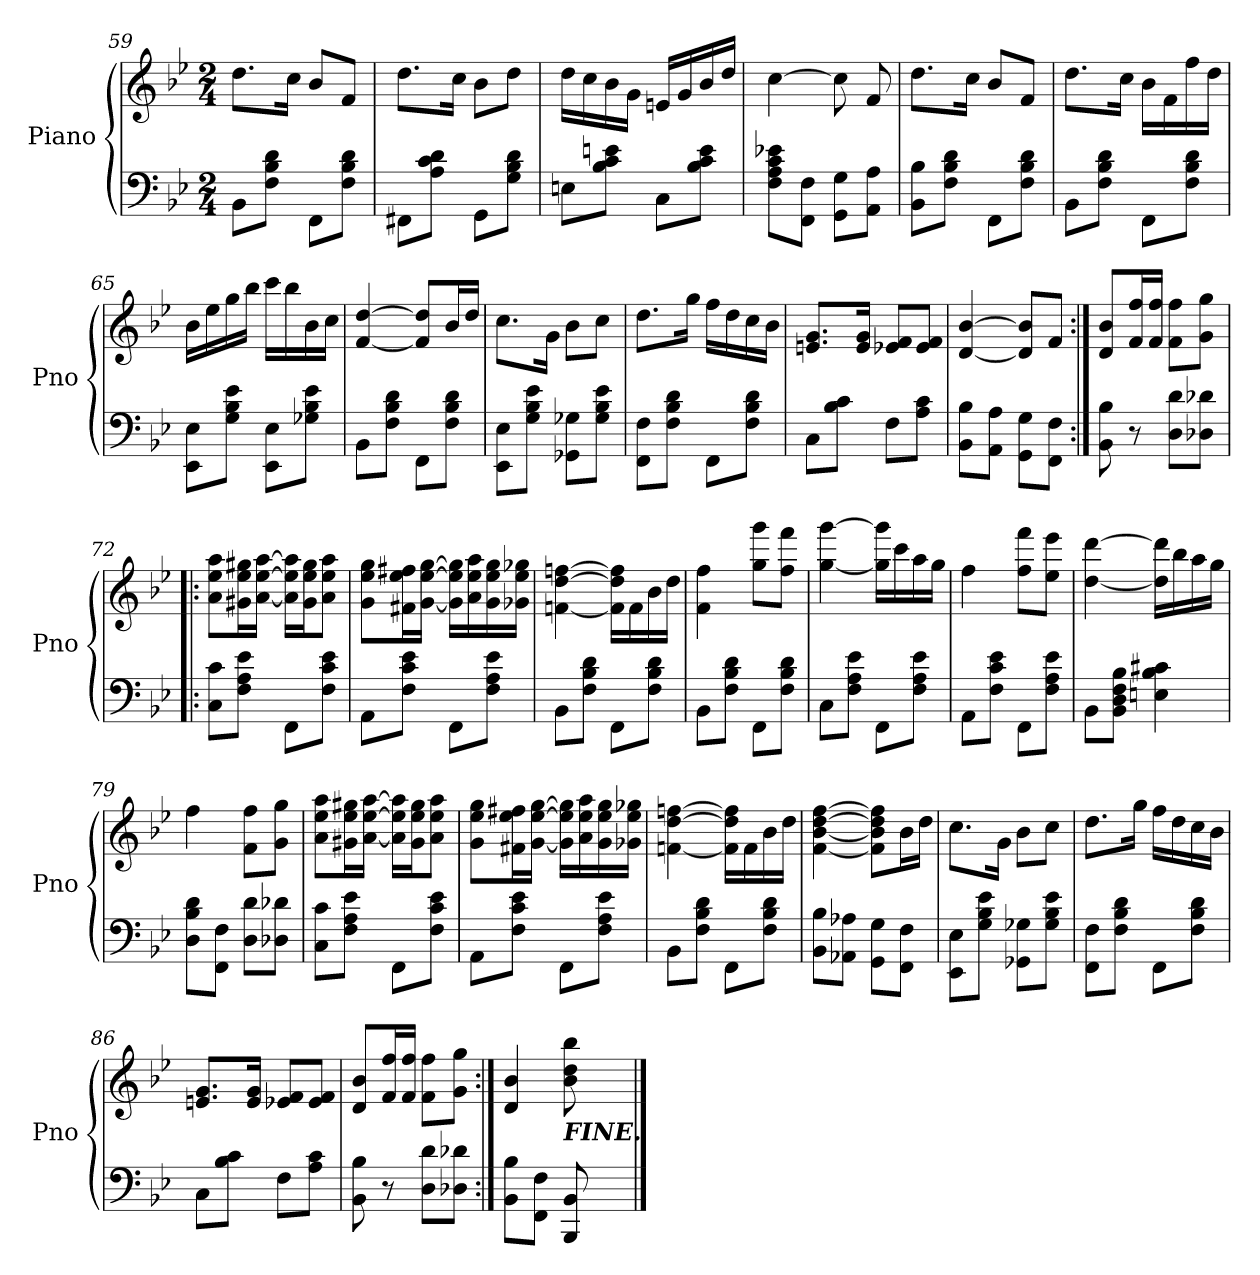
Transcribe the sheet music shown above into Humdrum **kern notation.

**kern	**kern
*part1	*part1
*staff2	*staff1
*I"Piano	*
*I'Pno	*
*clefF4	*clefG2
*k[b-e-]	*k[b-e-]
*M2/4	*M2/4
=59	=59
8BB-L	8.ddL
8F 8B- 8dJ	.
.	16ccJk
8FFL	8b-L
8F 8B- 8dJ	8fJ
=60	=60
8FF#XL	8.ddL
8A 8c 8dJ	.
.	16ccJk
8GGL	8b-L
8G 8B- 8dJ	8ddJ
=61	=61
8EnL	16ddLL
.	16cc
8B- 8c 8enJ	16b-
.	16gJJ
8CL	16enLL
.	16g
8B- 8c 8eJ	16b-
.	16ddJJ
=62	=62
8F 8A 8c 8e-XL	[4cc
8FF 8FJ	.
8GG 8GL	8cc]
8AA 8AJ	8f
=63	=63
8BB- 8B-L	8.ddL
8F 8B- 8dJ	.
.	16ccJk
8FFL	8b-L
8F 8B- 8dJ	8fJ
=64	=64
8BB-L	8.ddL
8F 8B- 8dJ	.
.	16ccJk
8FFL	16b-LL
.	16f
8F 8B- 8dJ	16ff
.	16ddJJ
=65	=65
8EE- 8E-L	16b-LL
.	16ee-
8G 8B- 8e-J	16gg
.	16bb-JJ
8EE- 8E-L	16cccLL
.	16bb-
8G-X 8B- 8e-J	16b-
.	16ccJJ
=66	=66
8BB-L	[4f [4dd
8F 8B- 8dJ	.
8FFL	8f]/ 8dd]/L
8F 8B- 8dJ	16b-/L
.	16dd/JJ
=67	=67
8EE- 8E-L	8.cc\L
8G 8B- 8e-J	.
.	16g\Jk
8GG-X 8G-XL	8b-L
8G- 8B- 8e-J	8ccJ
=68	=68
8FF 8FL	8.ddL
8F 8B- 8dJ	.
.	16ggJk
8FFL	16ffLL
.	16dd
8F 8B- 8dJ	16cc
.	16b-JJ
=69	=69
8CL	8.en 8.gL
8B- 8cJ	.
.	16e 16gJk
8FL	8e-X 8fL
8A 8cJ	8e- 8fJ
=70	=70
8BB- 8B-L	[4d [4b-
8AA 8AJ	.
8GG\ 8G\L	8d] 8b-]L
8FF\ 8F\J	8fJ
=71:|!	=71:|!
8BB- 8B-	8d 8b-L
8r	16f 16ffL
.	16f 16ffJJ
8D 8dL	8f 8ffL
8D-X 8d-XJ	8g 8ggJ
=72!|:	=72!|:
8C 8cL	8a 8ee- 8aaL
8F 8A 8e-J	16g#X 16ee- 16gg#XL
.	[16a [16ee- [16aaJJ
8FFL	16a] 16ee-] 16aa]LL
.	16g# 16ee- 16gg#J
8F 8c 8e-J	8a 8ee- 8aaJ
=73	=73
8AAL	8g 8ee- 8ggL
8F 8c 8e-J	16f#X 16ee- 16ff#XL
.	[16g [16ee- [16ggJJ
8FFL	16g] 16ee-] 16gg]LL
.	16a 16ee- 16aa
8F 8A 8e-J	16g 16ee- 16gg
.	16g-X 16ee- 16gg-XJJ
=74	=74
8BB-L	[4fn [4dd [4ffn
8F 8B- 8dJ	.
8FFL	16f]\ 16dd]\ 16ff]\LL
.	16f\
8F 8B- 8dJ	16b-\
.	16dd\JJ
=75	=75
8BB-L	4f 4ff
8F 8B- 8dJ	.
8FFL	8gg 8gggL
8F 8B- 8dJ	8ff 8fffJ
=76	=76
8CL	[4gg [4ggg
8F 8A 8e-J	.
8FFL	16gg] 16ggg]LL
.	16ccc
8F 8A 8e-J	16aa
.	16ggJJ
=77	=77
8AAL	4ff
8F 8c 8e-J	.
8FFL	8ff 8fffL
8F 8A 8e-J	8ee- 8eee-J
=78	=78
8BB-\L	[4dd [4ddd
8BB-\ 8D\ 8F\ 8B-\J	.
4En 4B- 4c#X	16dd] 16ddd]LL
.	16bb-
.	16aa
.	16ggJJ
=79	=79
8D 8B- 8dL	4ff
8FF 8FJ	.
8D 8dL	8f 8ffL
8D-X 8d-XJ	8g 8ggJ
=80	=80
8C 8cL	8a 8ee- 8aaL
8F 8A 8e-J	16g#X 16ee- 16gg#XL
.	[16a [16ee- [16aaJJ
8FFL	16a] 16ee-] 16aa]LL
.	16g# 16ee- 16gg#J
8F 8c 8e-J	8a 8ee- 8aaJ
=81	=81
8AAL	8g 8ee- 8ggL
8F 8c 8e-J	16f#X 16ee- 16ff#XL
.	[16g [16ee- [16ggJJ
8FFL	16g] 16ee-] 16gg]LL
.	16a 16ee- 16aa
8F 8A 8e-J	16g 16ee- 16gg
.	16g-X 16ee- 16gg-XJJ
=82	=82
8BB-L	[4fn [4dd [4ffn
8F 8B- 8dJ	.
8FFL	16f]\ 16dd]\ 16ff]\LL
.	16f\
8F 8B- 8dJ	16b-\
.	16dd\JJ
=83	=83
8BB- 8B-L	[4f [4b- [4dd [4ff
8AA-X 8A-XJ	.
8GG\ 8G\L	8f] 8b-] 8dd] 8ff]L
8FF\ 8F\J	16b-L
.	16ddJJ
=84	=84
8EE- 8E-L	8.cc\L
8G 8B- 8e-J	.
.	16g\Jk
8GG-X 8G-XL	8b-L
8G- 8B- 8e-J	8ccJ
=85	=85
8FF 8FL	8.ddL
8F 8B- 8dJ	.
.	16ggJk
8FFL	16ffLL
.	16dd
8F 8B- 8dJ	16cc
.	16b-JJ
=86	=86
8CL	8.en 8.gL
8B- 8cJ	.
.	16e 16gJk
8FL	8e-X 8fL
8A 8cJ	8e- 8fJ
=87	=87
8BB- 8B-	8d 8b-L
8r	16f 16ffL
.	16f 16ffJJ
8D 8dL	8f 8ffL
8D-X 8d-XJ	8g 8ggJ
=88:|!	=88:|!
8BB- 8B-L	4d 4b-
8FF 8FJ	.
!	!LO:TX:c:Bi:t=FINE.
8BBB- 8BB-	8b- 8dd 8bb-
==	==
*-	*-
